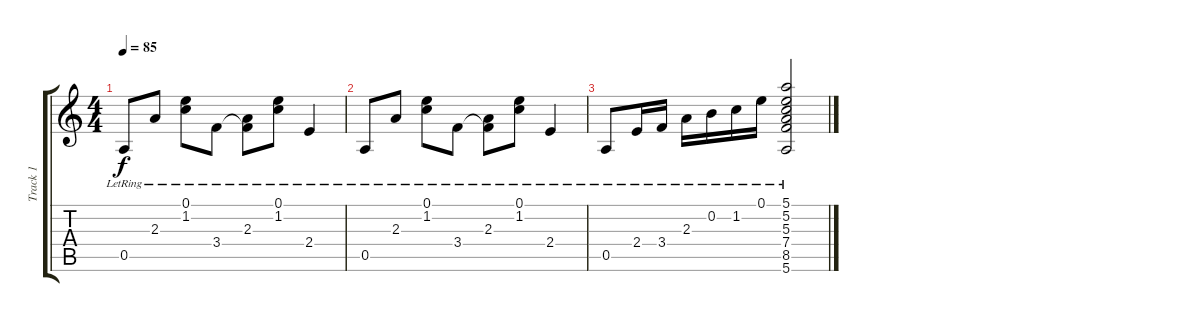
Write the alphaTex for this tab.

\track ("Track 1" "Track 1") {instrument acousticguitarnylon}
\staff {score tabs}
\tuning (E4 B3 G3 D3 A2 E2) {hide}
\ts (4 4)
\tempo 85
\clef g2
\ks c
0.5{lr}.8{dy f} 2.3{lr}.8 (0.1{lr} 1.2{lr}).8 3.4{lr}.8 (2.3{lr} 3.4{t}).8 (0.1{lr} 1.2{lr}).8 2.4{lr}.4 |
0.5{lr}.8 2.3{lr}.8 (0.1{lr} 1.2{lr}).8 3.4{lr}.8 (2.3{lr} 3.4{t}).8 (0.1{lr} 1.2{lr}).8 2.4{lr}.4 |
0.5{lr}.8 2.4{lr}.16 3.4{lr}.16 2.3{lr}.16 0.2{lr}.16 1.2{lr}.16 0.1{lr}.16 (5.1{lr} 5.2{lr} 5.3{lr} 7.4{lr} 8.5{lr} 5.6{lr}).2
